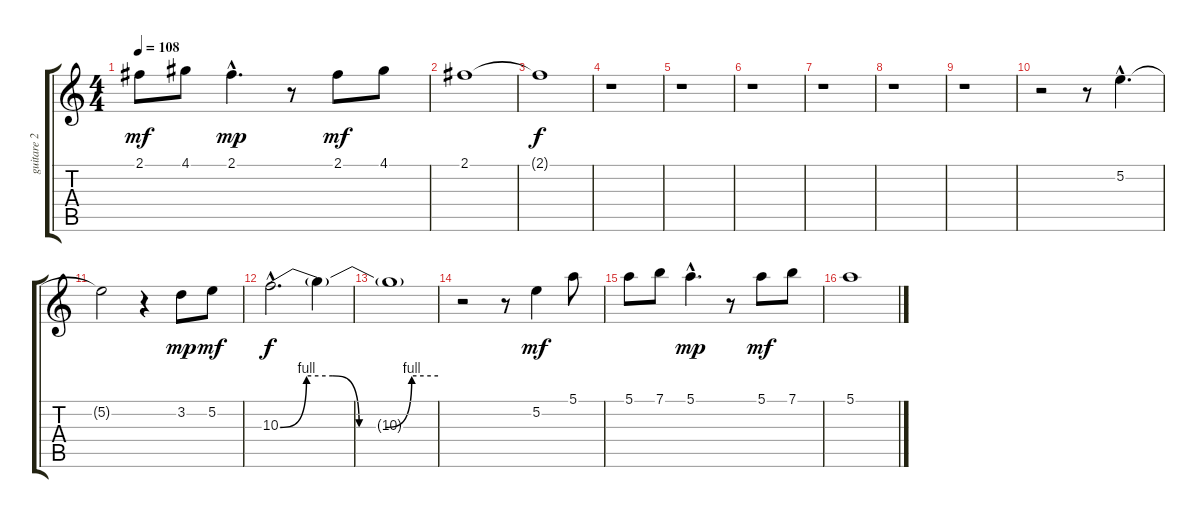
\track ("guitare 2" "guitare 2") {instrument distortionguitar}
\staff {score tabs}
\tuning (E4 B3 G3 D3 A2 E2) {hide}
\ts (4 4)
\tempo 108
\clef g2
\ks c
2.1.8{dy mf} 4.1.8 2.1{hac}.4{d dy mp} r.8 2.1.8{dy mf} 4.1.8 |
2.1.1 |
2.1{t}.1{dy f} |
r.1 |
r.1 |
r.1 |
r.1 |
r.1 |
r.1 |
r.2 r.8 5.2{hac}.4{d} |
5.2{t}.2 r.4 3.2.8{dy mp} 5.2.8{dy mf} |
10.3{be (custom 0 0 10 4 20 4 30 0 40 0 50 4 60 4) hac}.2{d dy f} 10.3{t}.4 |
10.3{t}.1 |
r.2 r.8 5.2.4{dy mf} 5.1.8 |
5.1.8 7.1.8 5.1{hac}.4{d dy mp} r.8 5.1.8{dy mf} 7.1.8 |
5.1.1
